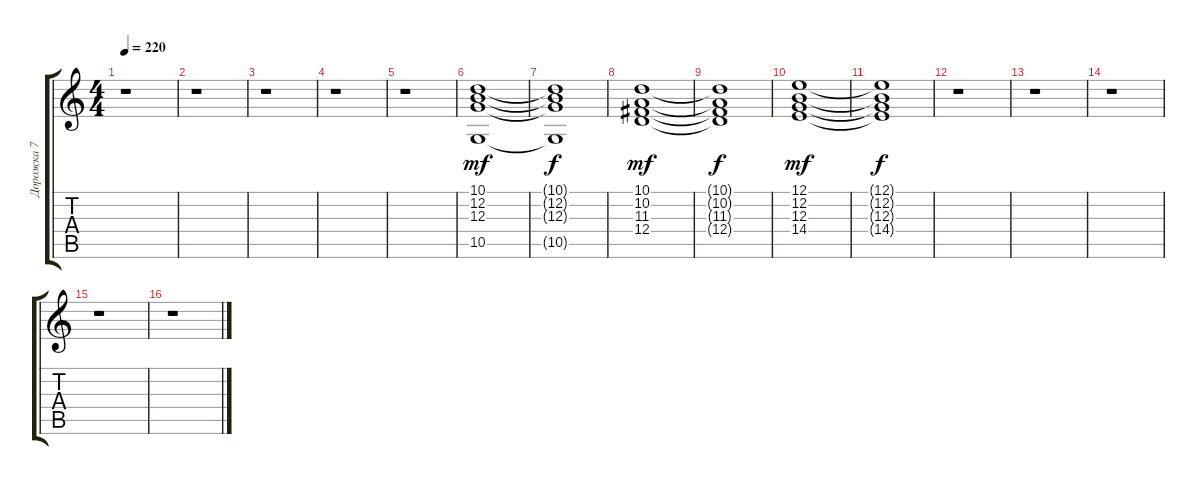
\track ("Дорожка 7" "Дорожка 7") {instrument choiraahs}
\staff {score tabs}
\tuning (E4 B3 G3 D3 A2 E2) {hide}
\ts (4 4)
\tempo 220
\clef g2
\ks c
r.1{dy mf} |
r.1 |
r.1 |
r.1 |
r.1 |
(10.1 12.2 12.3 10.5).1 |
(10.1{t} 12.2{t} 12.3{t} 10.5{t}).1{dy f} |
(10.1 10.2 11.3 12.4).1{dy mf} |
(10.1{t} 10.2{t} 11.3{t} 12.4{t}).1{dy f} |
(12.1 12.2 12.3 14.4).1{dy mf} |
(12.1{t} 12.2{t} 12.3{t} 14.4{t}).1{dy f} |
r.1 |
r.1 |
r.1 |
r.1 |
r.1
